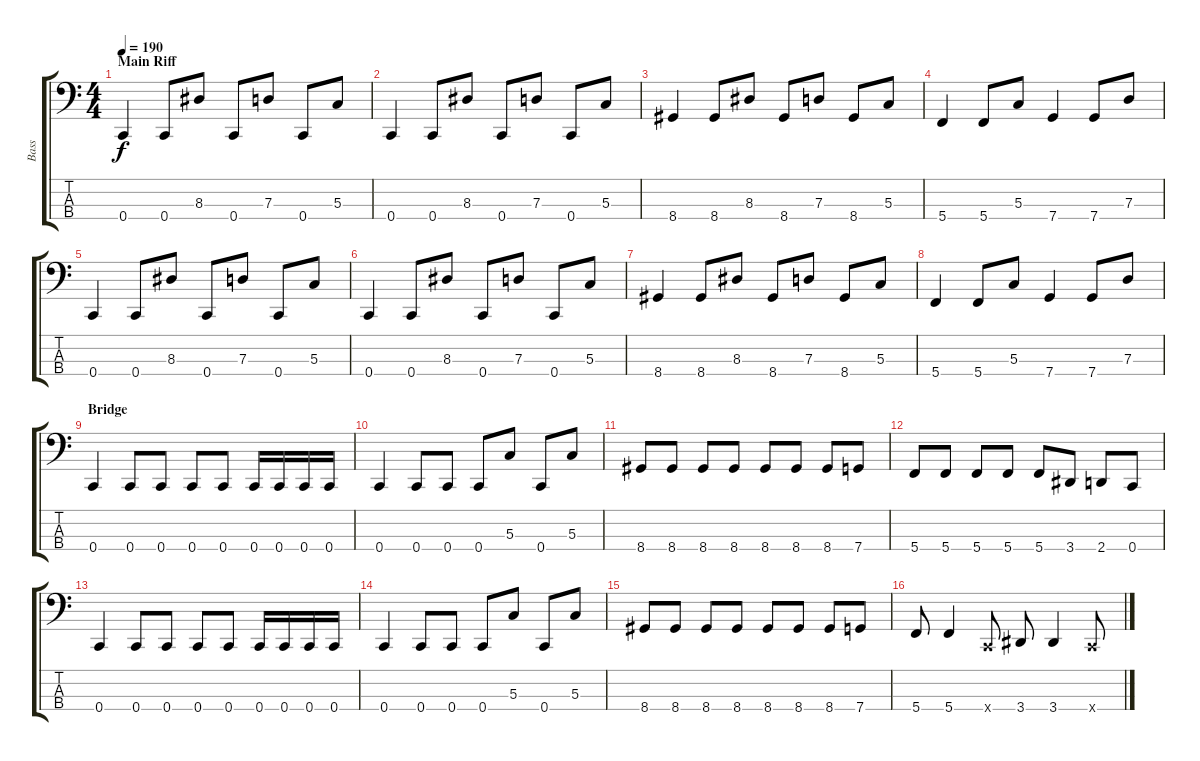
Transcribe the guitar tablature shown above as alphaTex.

\track ("Bass" "Bass") {instrument electricbassfinger}
\staff {score tabs}
\tuning (F2 C2 G1 C1) {hide}
\ts (4 4)
\section ("" "Main Riff")
\tempo 190
\clef f4
\ks c
0.4.4{dy f instrument electricbassfinger} 0.4.8 8.3.8 0.4.8 7.3.8 0.4.8 5.3.8 |
0.4.4 0.4.8 8.3.8 0.4.8 7.3.8 0.4.8 5.3.8 |
8.4.4 8.4.8 8.3.8 8.4.8 7.3.8 8.4.8 5.3.8 |
5.4.4 5.4.8 5.3.8 7.4.4 7.4.8 7.3.8 |
0.4.4 0.4.8 8.3.8 0.4.8 7.3.8 0.4.8 5.3.8 |
0.4.4 0.4.8 8.3.8 0.4.8 7.3.8 0.4.8 5.3.8 |
8.4.4 8.4.8 8.3.8 8.4.8 7.3.8 8.4.8 5.3.8 |
5.4.4 5.4.8 5.3.8 7.4.4 7.4.8 7.3.8 |
\section ("" "Bridge")
0.4.4 0.4.8 0.4.8 0.4.8 0.4.8 0.4.16 0.4.16 0.4.16 0.4.16 |
0.4.4 0.4.8 0.4.8 0.4.8 5.3.8 0.4.8 5.3.8 |
8.4.8 8.4.8 8.4.8 8.4.8 8.4.8 8.4.8 8.4.8 7.4.8 |
5.4.8 5.4.8 5.4.8 5.4.8 5.4.8 3.4.8 2.4.8 0.4.8 |
0.4.4 0.4.8 0.4.8 0.4.8 0.4.8 0.4.16 0.4.16 0.4.16 0.4.16 |
0.4.4 0.4.8 0.4.8 0.4.8 5.3.8 0.4.8 5.3.8 |
8.4.8 8.4.8 8.4.8 8.4.8 8.4.8 8.4.8 8.4.8 7.4.8 |
5.4.8 5.4.4 0.4{x}.8 3.4.8 3.4.4 0.4{x}.8
